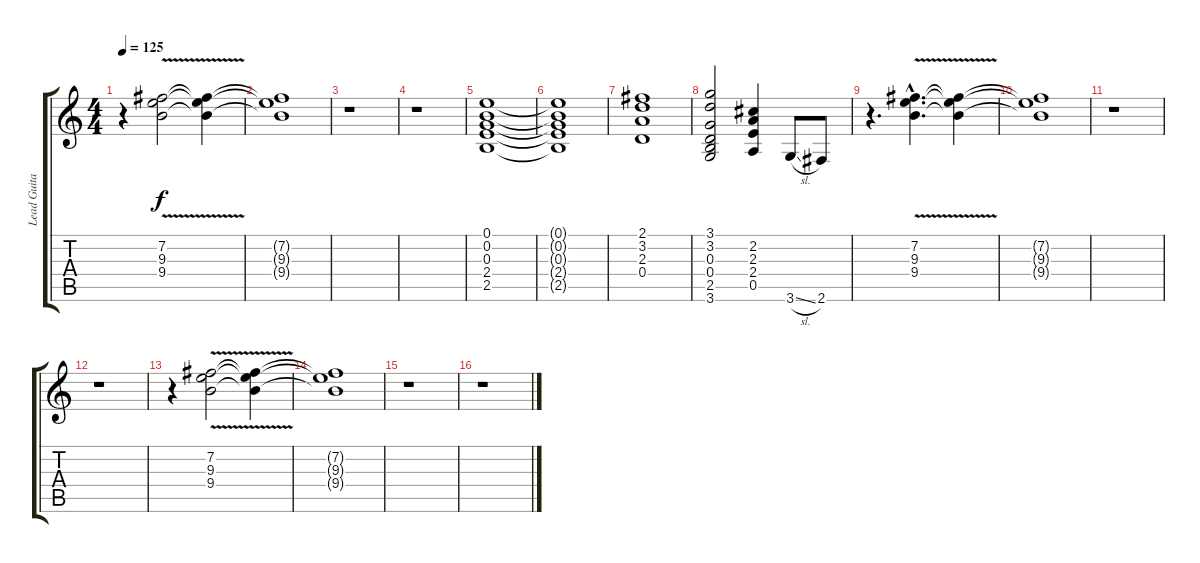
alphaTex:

\track ("Lead Guitar" "Lead Guita") {instrument distortionguitar}
\staff {score tabs}
\tuning (E4 B3 G3 D3 A2 E2) {hide}
\ts (4 4)
\tempo 125
\clef g2
\ks c
r.4{dy f volume 14} (7.2{v} 9.3{v} 9.4{v}).2{volume 6} (7.2{t} 9.3{t} 9.4{t}).4 |
(7.2{t} 9.3{t} 9.4{t}).1 |
r.1 |
r.1 |
(0.1 0.2 0.3 2.4 2.5).1{volume 6} |
(0.1{t} 0.2{t} 0.3{t} 2.4{t} 2.5{t}).1 |
(2.1 3.2 2.3 0.4).1 |
(3.1 3.2 0.3 0.4 2.5 3.6).2 (2.2 2.3 2.4 0.5).4 3.6{sl}.8{volume 16} 2.6.8 |
r.4{d volume 14} (7.2{v hac} 9.3{v hac} 9.4{v hac}).4{d volume 6} (7.2{t} 9.3{t} 9.4{t}).4 |
(7.2{t} 9.3{t} 9.4{t}).1 |
r.1 |
r.1 |
r.4{volume 14} (7.2{v} 9.3{v} 9.4{v}).2{volume 6} (7.2{t} 9.3{t} 9.4{t}).4 |
(7.2{t} 9.3{t} 9.4{t}).1 |
r.1 |
r.1
